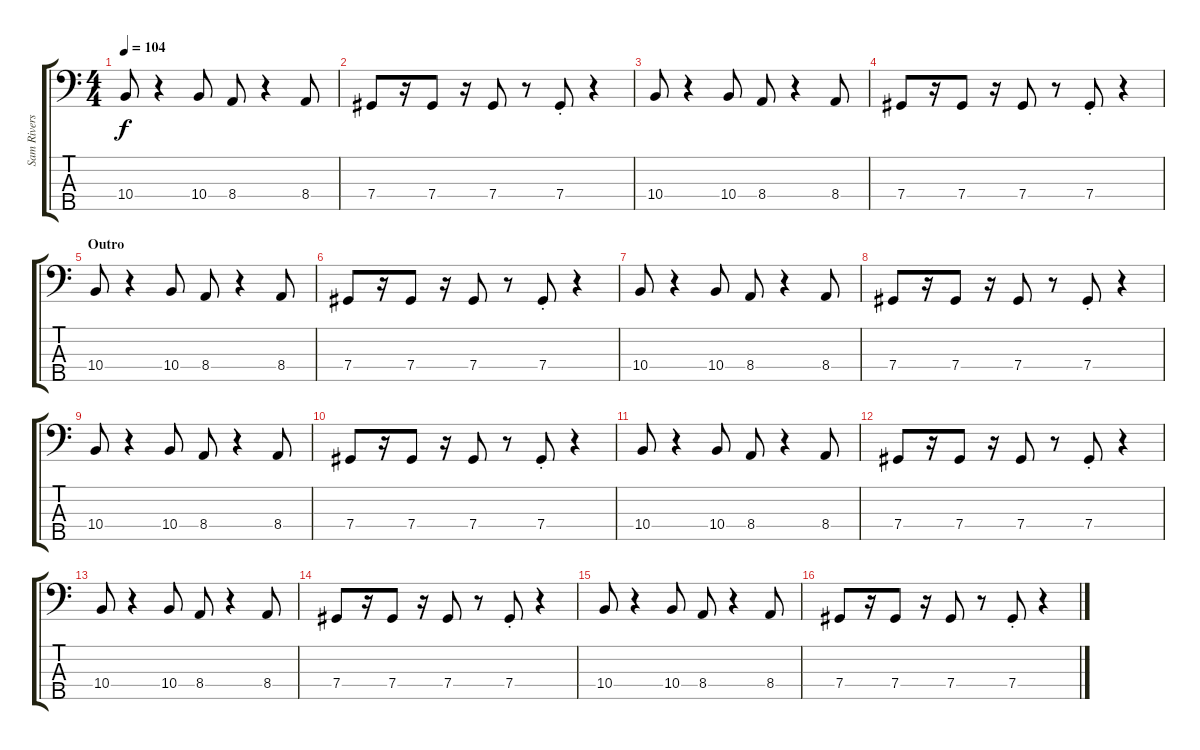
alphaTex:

\track ("Sam Rivers - Bass" "Sam Rivers") {instrument electricbassfinger}
\staff {score tabs}
\tuning (E2 B1 Gb1 Db1 Bb0) {hide}
\ts (4 4)
\tempo 104
\clef f4
\ks c
10.4.8{dy f} r.4 10.4.8 8.4.8 r.4 8.4.8 |
7.4.8 r.16 7.4.8 r.16 7.4.8 r.8 7.4{st}.8 r.4 |
10.4.8 r.4 10.4.8 8.4.8 r.4 8.4.8 |
7.4.8 r.16 7.4.8 r.16 7.4.8 r.8 7.4{st}.8 r.4 |
\section ("" "Outro")
10.4.8 r.4 10.4.8 8.4.8 r.4 8.4.8 |
7.4.8 r.16 7.4.8 r.16 7.4.8 r.8 7.4{st}.8 r.4 |
10.4.8 r.4 10.4.8 8.4.8 r.4 8.4.8 |
7.4.8 r.16 7.4.8 r.16 7.4.8 r.8 7.4{st}.8 r.4 |
10.4.8 r.4 10.4.8 8.4.8 r.4 8.4.8 |
7.4.8 r.16 7.4.8 r.16 7.4.8 r.8 7.4{st}.8 r.4 |
10.4.8 r.4 10.4.8 8.4.8 r.4 8.4.8 |
7.4.8 r.16 7.4.8 r.16 7.4.8 r.8 7.4{st}.8 r.4 |
10.4.8 r.4 10.4.8 8.4.8 r.4 8.4.8 |
7.4.8 r.16 7.4.8 r.16 7.4.8 r.8 7.4{st}.8 r.4 |
10.4.8 r.4 10.4.8 8.4.8 r.4 8.4.8 |
7.4.8 r.16 7.4.8 r.16 7.4.8 r.8 7.4{st}.8 r.4
